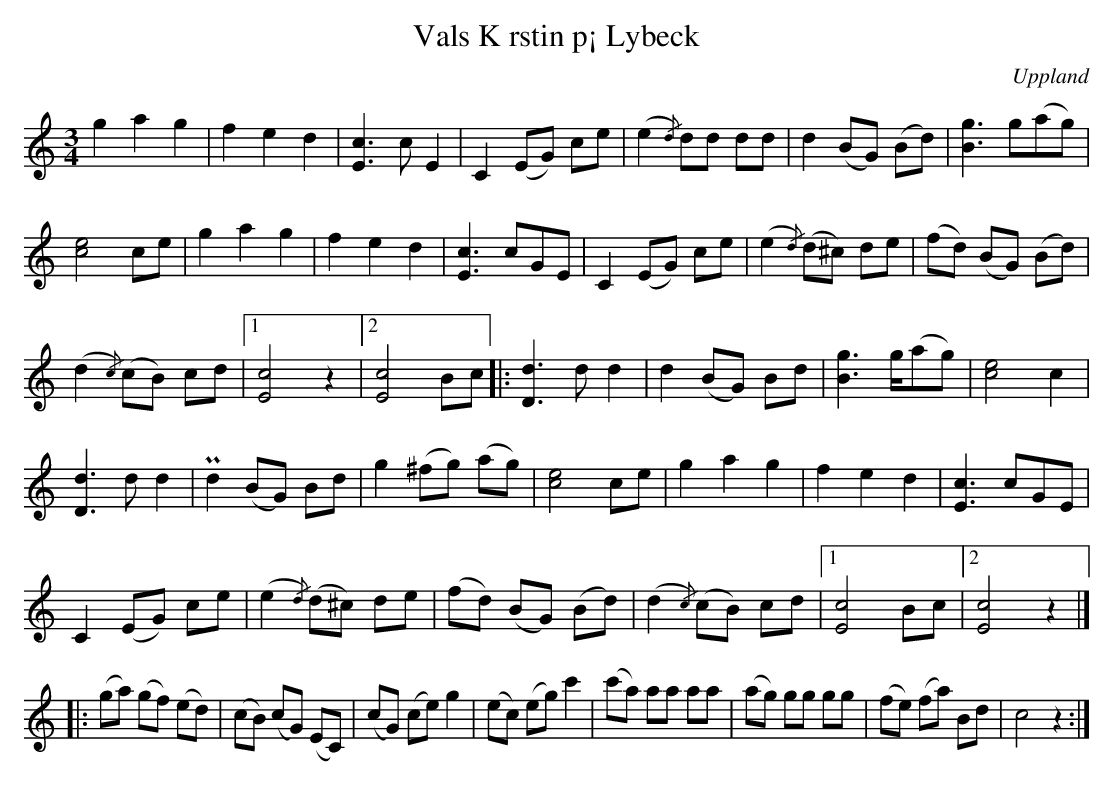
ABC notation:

X:1
T:K rstin p¡ Lybeck, Vals
M:3/4
L:1/8
O:Uppland
Q:170
K:C
g2a2g2 | f2e2d2 | [cE]3 cE2 | C2 (EG) ce | (e2{/d}) dd dd | d2 (BG) (Bd) | [gB]3 g(ag) |
[ec]4 ce | g2a2g2 | f2e2d2 | [cE]3 cGE | C2 (EG) ce | (e2{/d}) (d^c) de | (fd) (BG) (Bd) |
(d2{/c}) (cB) cd |1 [cE]4 z2 |2 [cE]4 Bc |: [dD]2>d2 d2 | d2 (BG) Bd | [gB]2> g(ag) | [ec]4 c2 |
[dD]2>d2 d2 | Pd2 (BG) Bd | g2 (^fg) (ag) | [ec]4 ce | g2a2g2 | f2e2d2 | [cE]3 cGE |
C2 (EG) ce | (e2{/d}) (d^c) de | (fd) (BG) (Bd) | (d2{/c}) (cB) cd |1 [cE]4 Bc |2 [cE]4 z2 |]
|: (ga) (gf) (ed) | (cB) (cG) (EC) | (cG) (ce) g2 | (ec) (eg) c'2 | (c'a) aa aa | (ag) gg gg | (fe) (fa) Bd | c4 z2 :|
